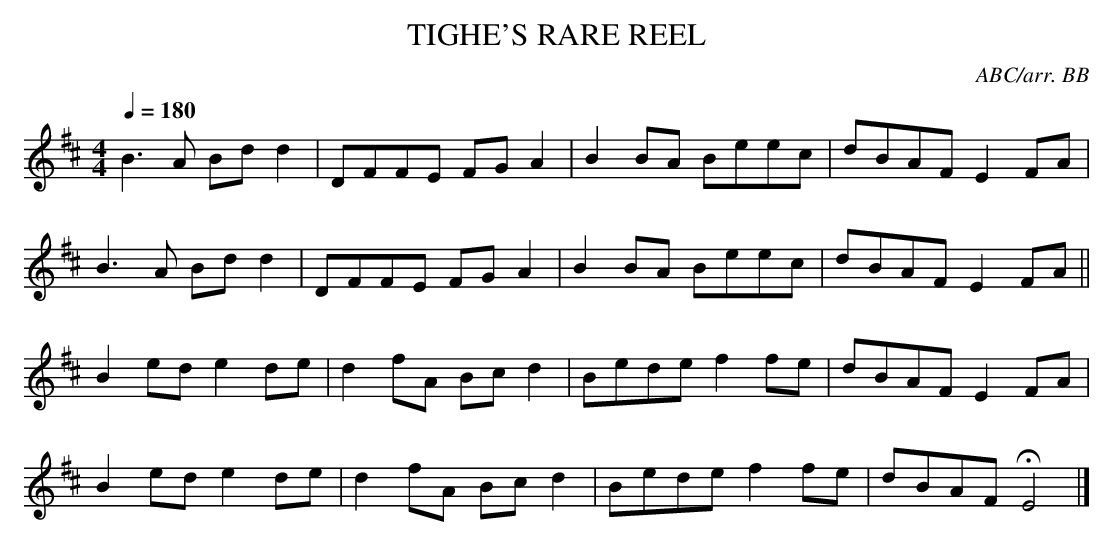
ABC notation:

X:1
T:TIGHE'S RARE REEL
C:ABC/arr. BB
Q:1/4=180
M:4/4
K:Edor
B3A Bdd2|DFFE FG A2|B2 BA Beec|dBAF E2 FA|
B3A Bdd2|DFFE FG A2|B2 BA Beec|dBAF E2 FA||
B2 ed e2 de|d2 fA Bc d2|Bede f2 fe|dBAF E2 FA|
B2 ed e2 de|d2 fA Bc d2|Bede f2 fe|dBAF HE4|]
